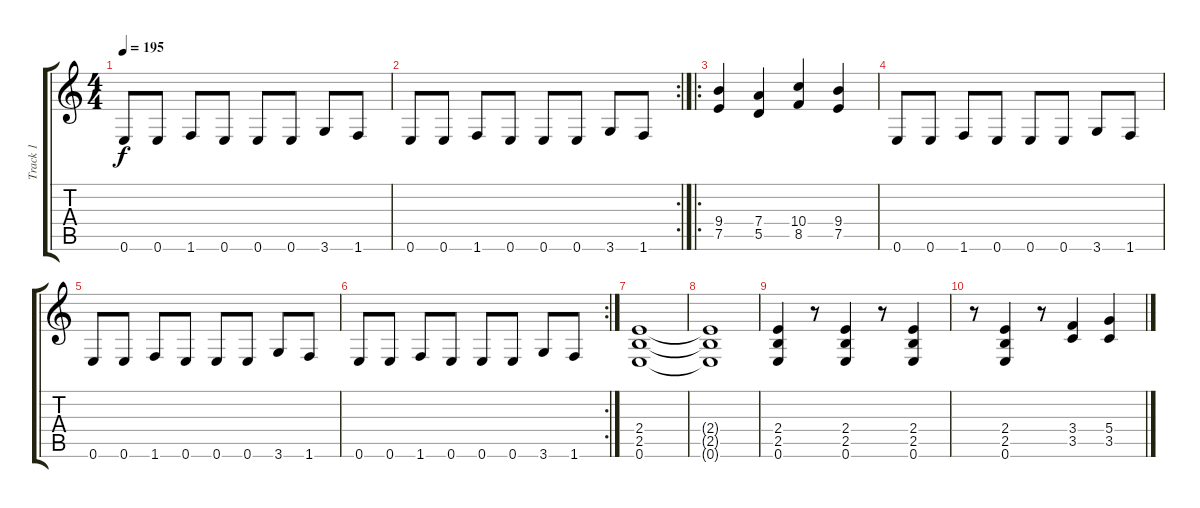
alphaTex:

\track ("Track 1" "Track 1") {instrument distortionguitar}
\staff {score tabs}
\tuning (E4 B3 G3 D3 A2 E2) {hide}
\ts (4 4)
\tempo 195
\clef g2
\ks c
0.6.8{dy f} 0.6.8 1.6.8 0.6.8 0.6.8 0.6.8 3.6.8 1.6.8 |
\rc 2
0.6.8 0.6.8 1.6.8 0.6.8 0.6.8 0.6.8 3.6.8 1.6.8 |
\ro
(9.4 7.5).4 (7.4 5.5).4 (10.4 8.5).4 (9.4 7.5).4 |
0.6.8 0.6.8 1.6.8 0.6.8 0.6.8 0.6.8 3.6.8 1.6.8 |
0.6.8 0.6.8 1.6.8 0.6.8 0.6.8 0.6.8 3.6.8 1.6.8 |
\rc 2
0.6.8 0.6.8 1.6.8 0.6.8 0.6.8 0.6.8 3.6.8 1.6.8 |
(2.4 2.5 0.6).1 |
(2.4{t} 2.5{t} 0.6{t}).1 |
(2.4 2.5 0.6).4 r.8 (2.4 2.5 0.6).4 r.8 (2.4 2.5 0.6).4 |
r.8 (2.4 2.5 0.6).4 r.8 (3.4 3.5).4 (5.4 3.5).4
